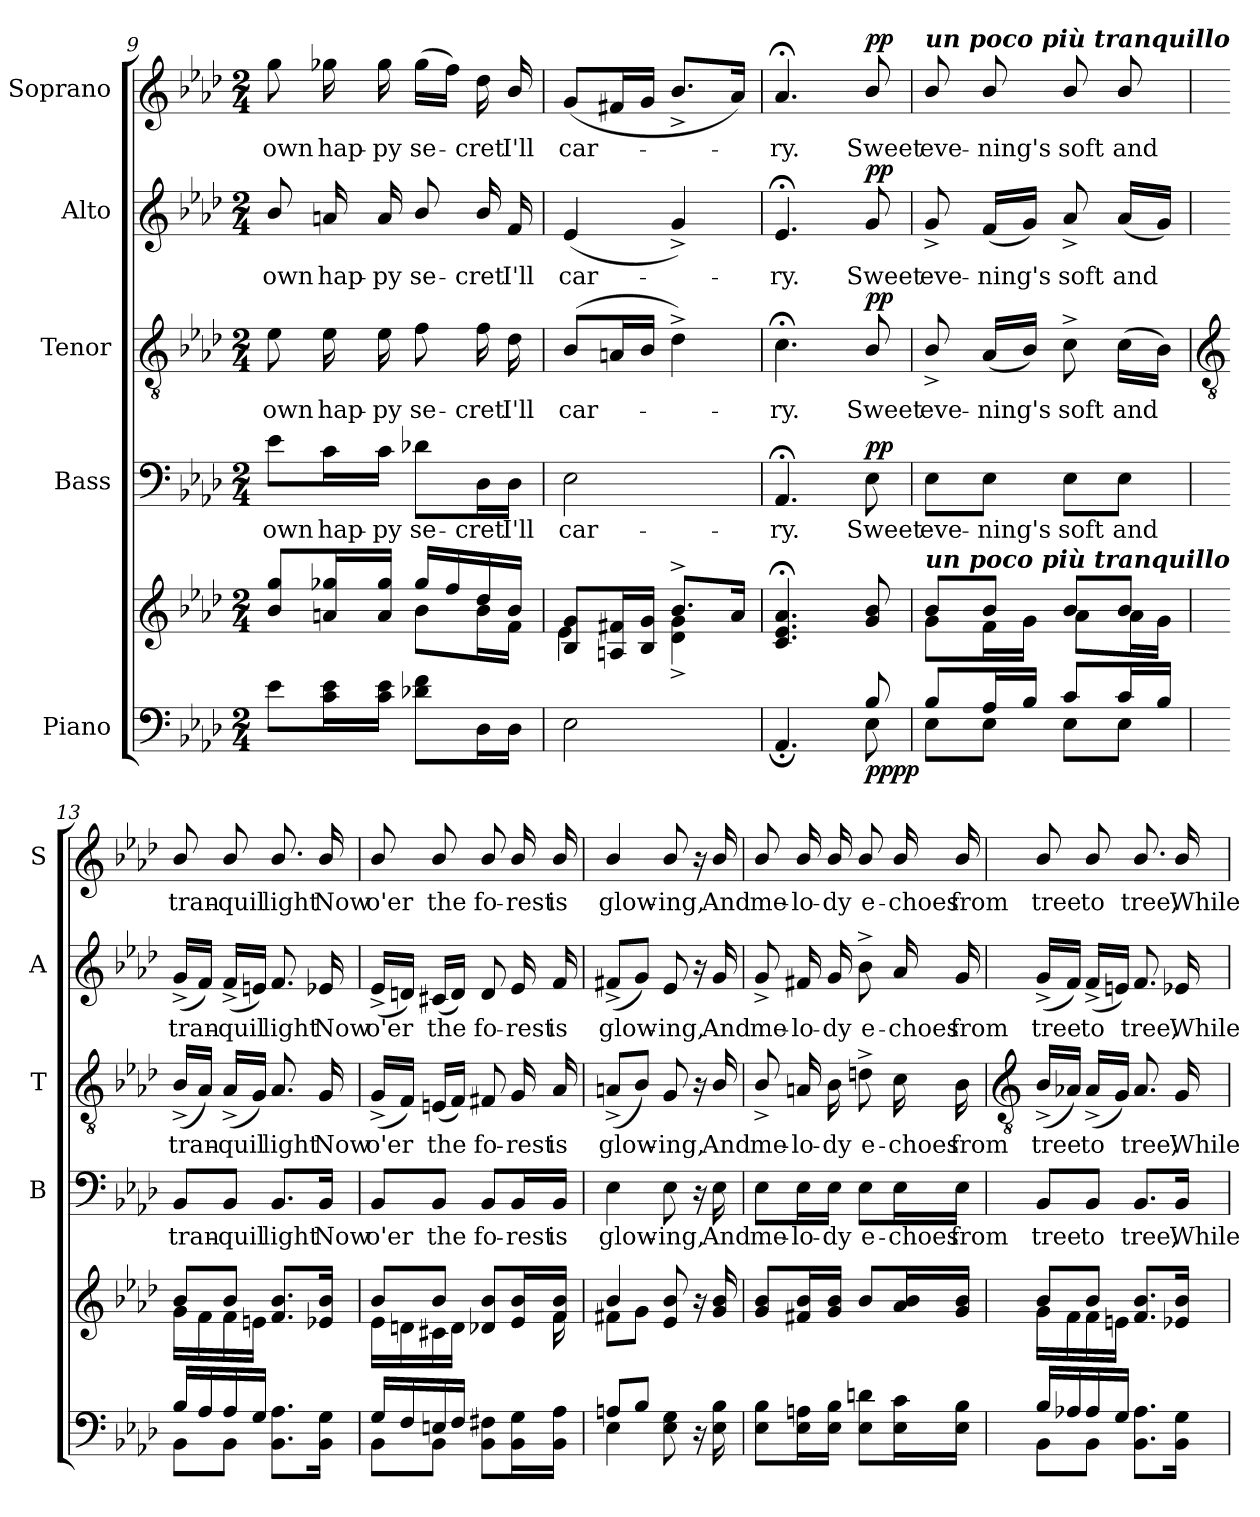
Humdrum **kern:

**kern	**kern	**dynam	**kern	**text	**dynam	**kern	**text	**dynam	**kern	**text	**dynam	**kern	**text	**dynam
*part5	*part5	*part5	*part4	*part4	*part4	*part3	*part3	*part3	*part2	*part2	*part2	*part1	*part1	*part1
*staff6	*staff5	*staff5/6	*staff4	*staff4	*staff4	*staff3	*staff3	*staff3	*staff2	*staff2	*staff2	*staff1	*staff1	*staff1
*I"Piano	*	*	*I"Bass	*	*	*I"Tenor	*	*	*I"Alto	*	*	*I"Soprano	*	*
*	*	*	*I'B	*	*	*I'T	*	*	*I'A	*	*	*I'S	*	*
*clefF4	*clefG2	*	*clefF4	*	*	*clefGv2	*	*	*clefG2	*	*	*clefG2	*	*
*k[b-e-a-d-]	*k[b-e-a-d-]	*	*k[b-e-a-d-]	*	*	*k[b-e-a-d-]	*	*	*k[b-e-a-d-]	*	*	*k[b-e-a-d-]	*	*
*A-:	*A-:	*	*A-:	*	*	*A-:	*	*	*A-:	*	*	*A-:	*	*
*M2/4	*M2/4	*	*M2/4	*	*	*M2/4	*	*	*M2/4	*	*	*M2/4	*	*
=9	=9	=9	=9	=9	=9	=9	=9	=9	=9	=9	=9	=9	=9	=9
!LO:N:vis=1	!	!	!	!LO:LY:b	!	!	!LO:LY:b	!	!	!LO:LY:b	!	!	!LO:LY:b	!
*^	*^	*	*	*	*	*	*	*	*	*	*	*	*	*
2ryy	8e-\L	8b-/ 8gg/L	4ryy	.	8e-\L	own	.	8e-	own	.	8b-/	own	.	8gg	own	.
!	!	!	!	!	!	!LO:LY:b	!	!	!LO:LY:b	!	!	!LO:LY:b	!	!	!LO:LY:b	!
.	16c\ 16e-\L	16an/ 16gg-X/L	.	.	16c\L	hap-	.	16e-	hap-	.	16an	hap-	.	16gg-X	hap-	.
!	!	!	!	!	!	!LO:LY:b	!	!	!LO:LY:b	!	!	!LO:LY:b	!	!	!LO:LY:b	!
.	16c\ 16e-\JJ	16a/ 16gg-/JJ	.	.	16c\JJ	-py	.	16e-	-py	.	16a	-py	.	16gg-	-py	.
!	!	!	!	!	!	!LO:LY:b	!	!	!LO:LY:b	!	!	!LO:LY:b	!	!	!LO:LY:b	!
.	8d-X\ 8f\L	16gg-/LL	8b-\L	.	8d-X\L	se-	.	8f	se-	.	8b-/	se-	.	(>16gg-LL	se-	.
.	.	16ff/	.	.	.	.	.	.	.	.	.	.	.	16ffJJ)	.	.
!	!	!	!	!	!	!LO:LY:b	!	!	!LO:LY:b	!	!	!LO:LY:b	!	!	!LO:LY:b	!
.	16D-\L	16dd-/	16b-\L	.	16D-\L	-cret	.	16f	-cret	.	16b-/	-cret	.	16dd-	cret	.
!	!	!	!	!	!	!LO:LY:b	!	!	!LO:LY:b	!	!	!LO:LY:b	!	!	!LO:LY:b	!
.	16D-\JJ	16b-/JJ	16f\JJ	.	16D-\JJ	I'll	.	16d-	I'll	.	16f	I'll	.	16b-/	I'll	.
=10	=10	=10	=10	=10	=10	=10	=10	=10	=10	=10	=10	=10	=10	=10	=10	=10
!LO:N:vis=1	!	!	!	!	!	!LO:LY:b	!	!	!LO:LY:b	!	!	!LO:LY:b	!	!	!LO:LY:b	!
2ryy	2E-\	8B-/ 8g/L	4e-\	.	2E-	car-	.	(<8B-L	car-	.	(<4e-	car-	.	(<8gL	car-	.
.	.	16An/ 16f#X/L	.	.	.	.	.	16AnL	.	.	.	.	.	16f#XL	.	.
.	.	16B-/ 16g/JJ	.	.	.	.	.	16B-JJ	.	.	.	.	.	16gJJ	.	.
.	.	8.b-^/L	4d-\^ 4g\^	.	.	.	.	4d-^)	.	.	4g^)	.	.	8.b-^L	.	.
.	.	16a-/J	.	.	.	.	.	.	.	.	.	.	.	16a-J)	.	.
=11	=11	=11	=11	=11	=11	=11	=11	=11	=11	=11	=11	=11	=11	=11	=11	=11
!	!	!	!	!	!	!LO:LY:b	!	!	!LO:LY:b	!	!	!LO:LY:b	!	!	!LO:LY:b	!
4.ryy	4.AA-;/	4.c/;< 4.e-/;< 4.a-/;<	2ryy	.	4.AA-;<	-ry.	.	4.c;<	ry.	.	4.e-;<	ry.	.	4.a-;<	ry.	.
!	!	!	!	!LO:DY:b=2	!	!LO:LY:b	!	!	!LO:LY:b	!	!	!LO:LY:b	!	!	!LO:LY:b	!
!	!	!	!	!LO:DY:n=1:b	!	!	!LO:DY:b	!	!	!LO:DY:b	!	!	!LO:DY:b	!	!	!LO:DY:b
8B-/	8E-\	8g/ 8b-/	.	pp pp	8E-	Sweet	pp	8B-/	Sweet	pp	8g	Sweet	pp	8b-/	Sweet	pp
=12	=12	=12	=12	=12	=12	=12	=12	=12	=12	=12	=12	=12	=12	=12	=12	=12
!	!	!	!	!	!	!	!	!	!	!	!	!	!	!LO:TX:a:Bi:t=un poco più tranquillo	!	!
!	!	!LO:TX:a:Bi:t=un poco più tranquillo	!	!	!	!	!	!	!	!	!	!	!	!	!	!
!	!	!	!	!	!	!LO:LY:b	!	!	!LO:LY:b	!	!	!LO:LY:b	!	!	!LO:LY:b	!
8B-/L	8E-\L	8b-/L	8g\L	.	8E-\L	eve-	.	8B-^/	eve-	.	8g^	eve-	.	8b-/	eve-	.
!	!	!	!	!	!	!LO:LY:b	!	!	!LO:LY:b	!	!	!LO:LY:b	!	!	!LO:LY:b	!
16A-/L	8E-\J	8b-/J	16f\L	.	8E-\J	-ning's	.	(<16A-LL	-ning's	.	(<16fLL	-ning's	.	8b-/	-ning's	.
16B-/JJ	.	.	16g\JJ	.	.	.	.	16B-JJ)	.	.	16gJJ)	.	.	.	.	.
!	!	!	!	!	!	!LO:LY:b	!	!	!LO:LY:b	!	!	!LO:LY:b	!	!	!LO:LY:b	!
8c/L	8E-\L	8b-/L	8a-\L	.	8E-\L	soft	.	8c^	soft	.	8a-^	soft	.	8b-/	soft	.
!	!	!	!	!	!	!LO:LY:b	!	!	!LO:LY:b	!	!	!LO:LY:b	!	!	!LO:LY:b	!
16c/L	8E-\J	8b-/J	16a-\L	.	8E-\J	and	.	(>16cLL	and	.	(<16a-LL	and	.	8b-/	and	.
16B-/JJ	.	.	16g\JJ	.	.	.	.	16B-JJ)	.	.	16gJJ)	.	.	.	.	.
!!LO:LB:g=z
=13	=13	=13	=13	=13	=13	=13	=13	=13	=13	=13	=13	=13	=13	=13	=13	=13
*	*	*	*	*	*	*	*	*clefGv2	*	*	*	*	*	*	*	*
!	!	!	!	!	!	!LO:LY:b	!	!	!LO:LY:b	!	!	!LO:LY:b	!	!	!LO:LY:b	!
16B-/LL	8BB-\L	8b-/L	16g\LL	.	8BB-/L	tran-	.	(<16B-^LL	tran-	.	(<16g^LL	tran-	.	8b-/	tran-	.
16A-/	.	.	16f\	.	.	.	.	16A-JJ)	.	.	16fJJ)	.	.	.	.	.
!	!	!	!	!	!	!LO:LY:b	!	!	!LO:LY:b	!	!	!LO:LY:b	!	!	!LO:LY:b	!
16A-/	8BB-\J	8b-/J	16f\	.	8BB-/J	-quil	.	(<16A-^LL	quil	.	(<16f^LL	quil	.	8b-/	-quil	.
16G/JJ	.	.	16en\JJ	.	.	.	.	16GJJ)	.	.	16enJJ)	.	.	.	.	.
!	!	!	!	!	!	!LO:LY:b	!	!	!LO:LY:b	!	!	!LO:LY:b	!	!	!LO:LY:b	!
4ryy	8.BB- 8.A-L	8.f/ 8.b-/L	4ryy	.	8.BB-/L	light	.	8.A-	light	.	8.f	light	.	8.b-/	light	.
!	!	!	!	!	!	!LO:LY:b	!	!	!LO:LY:b	!	!	!LO:LY:b	!	!	!LO:LY:b	!
.	16BB- 16GJ	16e-X/ 16b-/J	.	.	16BB-/Jk	Now	.	16G	Now	.	16e-X	Now	.	16b-/	Now	.
=14	=14	=14	=14	=14	=14	=14	=14	=14	=14	=14	=14	=14	=14	=14	=14	=14
!	!	!	!	!	!	!LO:LY:b	!	!	!LO:LY:b	!	!	!LO:LY:b	!	!	!LO:LY:b	!
16G/LL	8BB-\L	8b-/L	16e-\LL	.	8BB-/L	o'er	.	(<16G^LL	o'er	.	(<16e-^LL	o'er	.	8b-/	o'er	.
16F/	.	.	16dn\	.	.	.	.	16FJJ)	.	.	16dnJJ)	.	.	.	.	.
!	!	!	!	!	!	!LO:LY:b	!	!	!LO:LY:b	!	!	!LO:LY:b	!	!	!LO:LY:b	!
16En/	8BB-\J	8b-/J	16c#X\	.	8BB-/J	the	.	(<16EnLL	the	.	(<16c#XLL	the	.	8b-/	the	.
16F/JJ	.	.	16d\JJ	.	.	.	.	16FJJ)	.	.	16dJJ)	.	.	.	.	.
!	!	!	!	!	!	!LO:LY:b	!	!	!LO:LY:b	!	!	!LO:LY:b	!	!	!LO:LY:b	!
4ryy	8BB- 8F#XL	8d-/ 8b-/L	8.ryy	.	8BB-/L	fo-	.	8F#X	fo-	.	8d	fo-	.	8b-/	fo-	.
!	!	!	!	!	!	!LO:LY:b	!	!	!LO:LY:b	!	!	!LO:LY:b	!	!	!LO:LY:b	!
.	16BB- 16GL	16e-/ 16b-/L	.	.	16BB-/L	-rest	.	16G	-rest	.	16e-	-rest	.	16b-/	-rest	.
!	!	!	!	!	!	!LO:LY:b	!	!	!LO:LY:b	!	!	!LO:LY:b	!	!	!LO:LY:b	!
.	16BB- 16A-JJ	16f/ 16b-/JJ	16f\	.	16BB-/JJ	is	.	16A-	is	.	16f	is	.	16b-/	is	.
=15	=15	=15	=15	=15	=15	=15	=15	=15	=15	=15	=15	=15	=15	=15	=15	=15
!	!	!	!	!	!	!LO:LY:b	!	!	!LO:LY:b	!	!	!LO:LY:b	!	!	!LO:LY:b	!
8An/L	4E-	4b-/	8f#X\L	.	4E-	glow-	.	(<8An^L	glow-	.	(<8f#X^L	glow-	.	4b-/	glow-	.
8B-/J	.	.	8g\J	.	.	.	.	8B-J)	.	.	8gJ)	.	.	.	.	.
!	!	!	!	!	!	!LO:LY:b	!	!	!LO:LY:b	!	!	!LO:LY:b	!	!	!LO:LY:b	!
4ryy	8E- 8G	8e-/ 8b-/	4ryy	.	8E-	-ing,	.	8G	ing,	.	8e-	ing,	.	8b-/	-ing,	.
.	16r	16r	.	.	16r	.	.	16r	.	.	16r	.	.	16r	.	.
!	!	!	!	!	!	!LO:LY:b	!	!	!LO:LY:b	!	!	!LO:LY:b	!	!	!LO:LY:b	!
.	16E- 16B-	16g/ 16b-/	.	.	16E-	And	.	16B-/	And	.	16g	And	.	16b-/	And	.
=16	=16	=16	=16	=16	=16	=16	=16	=16	=16	=16	=16	=16	=16	=16	=16	=16
!	!	!	!	!	!	!LO:LY:b	!	!	!LO:LY:b	!	!	!LO:LY:b	!	!	!LO:LY:b	!
2ryy	8E- 8B-L	8g/ 8b-/L	2ryy	.	8E-\L	me-	.	8B-^/	me-	.	8g^	me-	.	8b-/	me-	.
!	!	!	!	!	!	!LO:LY:b	!	!	!LO:LY:b	!	!	!LO:LY:b	!	!	!LO:LY:b	!
.	16E- 16AnL	16f#X/ 16b-/L	.	.	16E-\L	-lo-	.	16An	-lo-	.	16f#X	-lo-	.	16b-/	-lo-	.
!	!	!	!	!	!	!LO:LY:b	!	!	!LO:LY:b	!	!	!LO:LY:b	!	!	!LO:LY:b	!
.	16E- 16B-JJ	16g/ 16b-/JJ	.	.	16E-\JJ	-dy	.	16B-	-dy	.	16g	-dy	.	16b-/	-dy	.
!	!	!	!	!	!	!LO:LY:b	!	!	!LO:LY:b	!	!	!LO:LY:b	!	!	!LO:LY:b	!
.	8E- 8dnL	8b-/L	.	.	8E-\L	e-	.	8dn^	e-	.	8b-^	e-	.	8b-/	e-	.
!	!	!	!	!	!	!LO:LY:b	!	!	!LO:LY:b	!	!	!LO:LY:b	!	!	!LO:LY:b	!
.	16E- 16cL	16a-/ 16b-/L	.	.	16E-\L	-choes	.	16c	-choes	.	16a-	-choes	.	16b-/	-choes	.
!	!	!	!	!	!	!LO:LY:b	!	!	!LO:LY:b	!	!	!LO:LY:b	!	!	!LO:LY:b	!
.	16E- 16B-JJ	16g/ 16b-/JJ	.	.	16E-\JJ	from	.	16B-	from	.	16g	from	.	16b-/	from	.
!!LO:LB:g=z
=17	=17	=17	=17	=17	=17	=17	=17	=17	=17	=17	=17	=17	=17	=17	=17	=17
*	*	*	*	*	*	*	*	*clefGv2	*	*	*	*	*	*	*	*
!	!	!	!	!	!	!LO:LY:b	!	!	!LO:LY:b	!	!	!LO:LY:b	!	!	!LO:LY:b	!
16B-/LL	8BB-\L	8b-/L	16g\LL	.	8BB-/L	tree	.	(<16B-^LL	tree	.	(<16g^LL	tree	.	8b-/	tree	.
16A-X/	.	.	16f\	.	.	.	.	16A-XJJ)	.	.	16fJJ)	.	.	.	.	.
!	!	!	!	!	!	!LO:LY:b	!	!	!LO:LY:b	!	!	!LO:LY:b	!	!	!LO:LY:b	!
16A-/	8BB-\J	8b-/J	16f\	.	8BB-/J	to	.	(<16A-^LL	to	.	(<16f^LL	to	.	8b-/	to	.
16G/JJ	.	.	16en\JJ	.	.	.	.	16GJJ)	.	.	16enJJ)	.	.	.	.	.
!	!	!	!	!	!	!LO:LY:b	!	!	!LO:LY:b	!	!	!LO:LY:b	!	!	!LO:LY:b	!
4ryy	8.BB-\ 8.A-\L	8.f/ 8.b-/L	4ryy	.	8.BB-/L	tree,	.	8.A-	tree,	.	8.f	tree,	.	8.b-/	tree,	.
!	!	!	!	!	!	!LO:LY:b	!	!	!LO:LY:b	!	!	!LO:LY:b	!	!	!LO:LY:b	!
.	16BB-\ 16G\J	16e-X/ 16b-/J	.	.	16BB-/Jk	While	.	16G	While	.	16e-X	While	.	16b-/	While	.
*v	*v	*	*	*	*	*	*	*	*	*	*	*	*	*	*	*
*	*v	*v	*	*	*	*	*	*	*	*	*	*	*	*	*
=	=	=	=	=	=	=	=	=	=	=	=	=	=	=
*-	*-	*-	*-	*-	*-	*-	*-	*-	*-	*-	*-	*-	*-	*-
